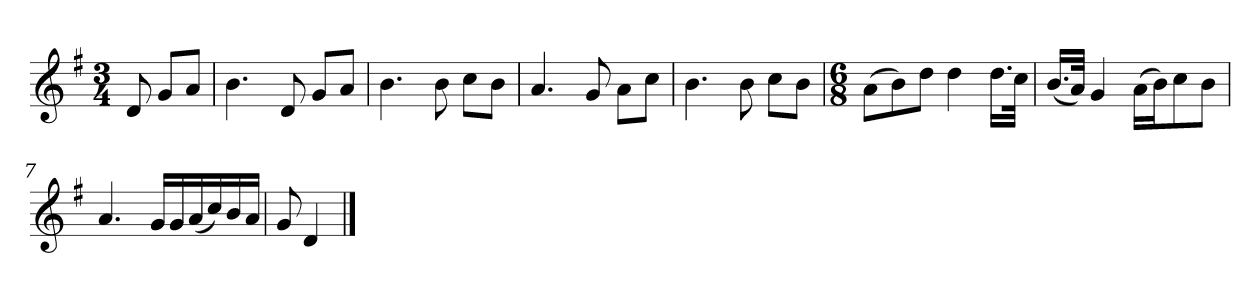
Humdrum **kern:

**kern
*part1
*staff1
*k[f#]
*M3/4
*MM120
=
8d
8gL
8aJ
=1
4.b
8d
8gL
8aJ
=2
4.b
8b
8ccL
8bJ
=3
4.a
8g
8aL
8ccJ
=4
4.b
8b
8ccL
8bJ
=5
*M6/8
(8aL
8b)
8ddJ
4dd
16.ddLL
32ccJJk
=6
(16.bLL
32aJJk)
4g
(16aLL
16bJ)
8cc
8bJ
=7
4.a
16gLL
16g
(16a
16cc)
16b
16aJJ
=8
8g
4d
==
*-
